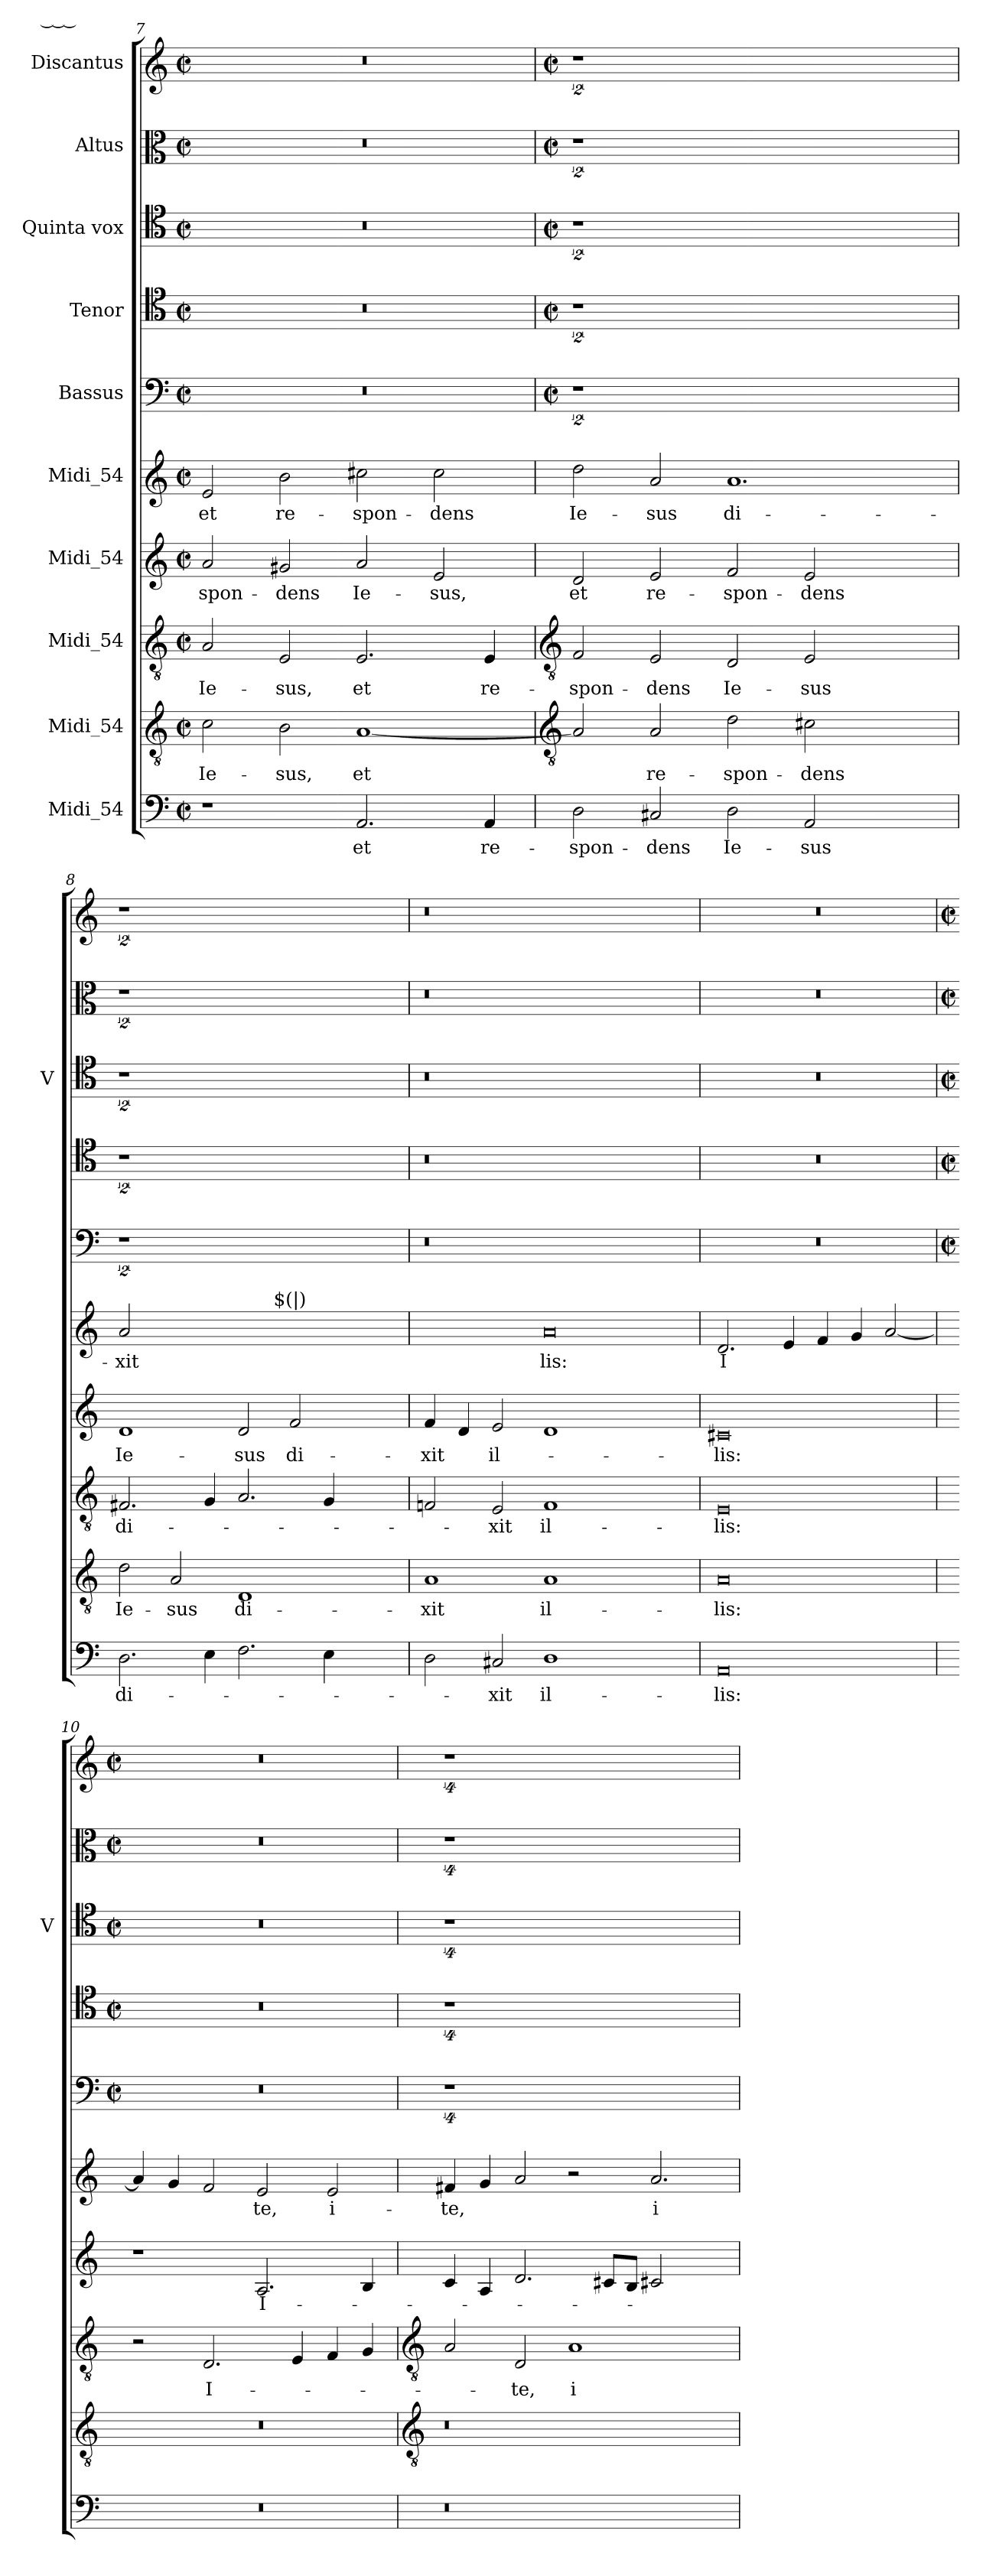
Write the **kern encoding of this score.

**kern	**text	**kern	**text	**kern	**text	**kern	**text	**kern	**text	**kern	**kern	**kern	**kern	**kern
*part10	*part10	*part9	*part9	*part8	*part8	*part7	*part7	*part6	*part6	*part5	*part4	*part3	*part2	*part1
*staff10	*staff10	*staff9	*staff9	*staff8	*staff8	*staff7	*staff7	*staff6	*staff6	*staff5	*staff4	*staff3	*staff2	*staff1
*I"Midi_54	*	*I"Midi_54	*	*I"Midi_54	*	*I"Midi_54	*	*I"Midi_54	*	*I"Bassus	*I"Tenor	*I"Quinta vox	*I"Altus	*I"Discantus
*	*	*	*	*	*	*	*	*	*	*	*	*I'V	*	*
*clefF4	*	*clefGv2	*	*clefGv2	*	*clefG2	*	*clefG2	*	*clefF4	*clefC4	*clefC4	*clefC3	*clefG2
*k[]	*	*k[]	*	*k[]	*	*k[]	*	*k[]	*	*k[]	*k[]	*k[]	*k[]	*k[]
*C:	*	*C:	*	*C:	*	*C:	*	*C:	*	*C:	*C:	*C:	*C:	*C:
*M4/2	*	*M4/2	*	*M4/2	*	*M4/2	*	*M4/2	*	*M4/2	*M4/2	*M4/2	*M4/2	*M4/2
*met(c|)	*	*met(c|)	*	*met(c|)	*	*met(c|)	*	*met(c|)	*	*met(c|)	*met(c|)	*met(c|)	*met(c|)	*met(c|)
=7	=7	=7	=7	=7	=7	=7	=7	=7	=7	=7	=7	=7	=7	=7
!	!	!	!LO:LY:b	!	!LO:LY:b	!	!LO:LY:b	!	!LO:LY:b	!	!	!	!	!
1r	.	2c	Ie-	2A	Ie-	2a	-spon-	2e	et	0r	0r	0r	0r	0r
!	!	!	!LO:LY:b	!	!LO:LY:b	!	!LO:LY:b	!	!LO:LY:b	!	!	!	!	!
.	.	2B	-sus,	2E	-sus,	2g#X	-dens	2b	re-	.	.	.	.	.
!	!LO:LY:b	!	!LO:LY:b	!	!LO:LY:b	!	!LO:LY:b	!	!LO:LY:b	!	!	!	!	!
2.AA	et	[1A	et	2.E	et	2a	Ie-	2cc#X	-spon-	.	.	.	.	.
!	!	!	!	!	!	!	!LO:LY:b	!	!LO:LY:b	!	!	!	!	!
.	.	.	.	.	.	2e	-sus,	2cc#	-dens	.	.	.	.	.
!	!LO:LY:b	!	!	!	!LO:LY:b	!	!	!	!	!	!	!	!	!
4AA	re-	.	.	4E	re-	.	.	.	.	.	.	.	.	.
!!LO:LB:g=z
=8	=8	=8	=8	=8	=8	=8	=8	=8	=8	=8	=8	=8	=8	=8
*	*	*clefGv2	*	*clefGv2	*	*	*	*	*	*	*	*	*	*
*	*	*	*	*	*	*	*	*	*	*M4/2	*M4/2	*M4/2	*M4/2	*M4/2
*	*	*	*	*	*	*	*	*	*	*met(c|)	*met(c|)	*met(c|)	*met(c|)	*met(c|)
!	!LO:LY:b	!	!LO:LY:b	!	!LO:LY:b	!	!LO:LY:b	!	!LO:LY:b	!	!	!	!	!
2D	-spon-	2A]	____	2F	-spon-	2d	et	2dd	Ie-	2%5r	2%5r	2%5r	2%5r	2%5r
!	!LO:LY:b	!	!LO:LY:b	!	!LO:LY:b	!	!LO:LY:b	!	!LO:LY:b	!	!	!	!	!
2C#X	-dens	2A	re-	2E	-dens	2e	re-	2a	-sus	.	.	.	.	.
!	!LO:LY:b	!	!LO:LY:b	!	!LO:LY:b	!	!LO:LY:b	!	!LO:LY:b	!	!	!	!	!
2D	Ie-	2d	-spon-	2D	Ie-	2f	-spon-	1.a	di-	.	.	.	.	.
!	!LO:LY:b	!	!LO:LY:b	!	!LO:LY:b	!	!LO:LY:b	!	!	!	!	!	!	!
2AA	-sus	2c#X	-dens	2E	-sus	2e	-dens	.	.	.	.	.	.	.
2ryy	.	2ryy	.	2ryy	.	2ryy	.	.	.	.	.	.	.	.
=8	=8	=8	=8	=8	=8	=8	=8	=8	=8	=8	=8	=8	=8	=8
!	!LO:LY:b	!	!LO:LY:b	!	!LO:LY:b	!	!LO:LY:b	!	!LO:LY:b	!	!	!	!	!
2.D	di-	2d	Ie-	2.F#X	di-	1d	Ie-	2a	-xit	2%5r	2%5r	2%5r	2%5r	2%5r
!	!	!	!LO:LY:b	!	!	!	!	!	!LO:LY:b	!	!	!	!	!
.	.	2A	-sus	.	.	.	.	[1ayy	il-	.	.	.	.	.
4E	.	.	.	4G	.	.	.	.	.	.	.	.	.	.
!	!	!	!LO:LY:b	!	!	!	!LO:LY:b	!	!	!	!	!	!	!
2.F	.	1D	di-	2.A	.	2d	-sus	.	.	.	.	.	.	.
!	!	!	!	!	!	!	!	!LO:TX:a:cj:t=$(|)	!	!	!	!	!	!
!	!	!	!	!	!	!	!LO:LY:b	!	!	!	!	!	!	!
.	.	.	.	.	.	2f	di-	1ayy_	.	.	.	.	.	.
4E	.	.	.	4G	.	.	.	.	.	.	.	.	.	.
2ryy	.	2ryy	.	2ryy	.	2ryy	.	.	.	.	.	.	.	.
=8	=8	=8	=8	=8	=8	=8	=8	=8	=8	=8	=8	=8	=8	=8
!	!	!	!LO:LY:b	!	!	!	!LO:LY:b	!	!	!	!	!	!	!
2D	.	1A	-xit	2Fn	.	4f	-xit	1ayy]	.	0.r	0.r	0.r	0.r	0.r
.	.	.	.	.	.	4d	.	.	.	.	.	.	.	.
!	!LO:LY:b	!	!	!	!LO:LY:b	!	!LO:LY:b	!	!	!	!	!	!	!
2C#X	-xit	.	.	2E	-xit	2e	il-	.	.	.	.	.	.	.
!	!LO:LY:b	!	!LO:LY:b	!	!LO:LY:b	!	!	!	!LO:LY:b	!	!	!	!	!
1D	il-	1A	il-	1F	il-	1d	.	0a	-lis:	.	.	.	.	.
1ryy	.	1ryy	.	1ryy	.	1ryy	.	.	.	.	.	.	.	.
=9	=9	=9	=9	=9	=9	=9	=9	=9	=9	=9	=9	=9	=9	=9
!	!LO:LY:b	!	!LO:LY:b	!	!LO:LY:b	!	!LO:LY:b	!	!LO:LY:b	!	!	!	!	!
0AA	-lis:	0A	-lis:	0E	-lis:	0c#X	-lis:	2.d	I-	0r	0r	0r	0r	0r
.	.	.	.	.	.	.	.	4e	.	.	.	.	.	.
.	.	.	.	.	.	.	.	4f	.	.	.	.	.	.
.	.	.	.	.	.	.	.	4g	.	.	.	.	.	.
.	.	.	.	.	.	.	.	[2a	.	.	.	.	.	.
!!LO:LB:g=z
=10	=10	=10	=10	=10	=10	=10	=10	=10	=10	=10	=10	=10	=10	=10
*	*	*	*	*	*	*	*	*	*	*M4/2	*M4/2	*M4/2	*M4/2	*M4/2
*	*	*	*	*	*	*	*	*	*	*met(c|)	*met(c|)	*met(c|)	*met(c|)	*met(c|)
!	!	!	!	!	!	!	!	!	!LO:LY:b	!	!	!	!	!
0r	.	0r	.	2r	.	1r	.	4a]	--	0r	0r	0r	0r	0r
.	.	.	.	.	.	.	.	4g	.	.	.	.	.	.
!	!	!	!	!	!LO:LY:b	!	!	!	!	!	!	!	!	!
.	.	.	.	2.D	I-	.	.	2f	.	.	.	.	.	.
!	!	!	!	!	!	!	!LO:LY:b	!	!LO:LY:b	!	!	!	!	!
.	.	.	.	.	.	2.A	I-	2e	te,	.	.	.	.	.
.	.	.	.	4E	.	.	.	.	.	.	.	.	.	.
!	!	!	!	!	!	!	!	!	!LO:LY:b	!	!	!	!	!
.	.	.	.	4F	.	.	.	2e	i-	.	.	.	.	.
.	.	.	.	4G	.	4B	.	.	.	.	.	.	.	.
!!LO:LB:g=z
=11	=11	=11	=11	=11	=11	=11	=11	=11	=11	=11	=11	=11	=11	=11
*	*	*clefGv2	*	*clefGv2	*	*	*	*	*	*	*	*	*	*
!	!	!	!	!	!	!	!	!	!LO:LY:b	!	!	!	!	!
0r	.	0r	.	2A	.	4c	.	4f#X	-te,	4%9r	4%9r	4%9r	4%9r	4%9r
.	.	.	.	.	.	4A	.	4g	.	.	.	.	.	.
!	!	!	!	!	!LO:LY:b	!	!	!	!	!	!	!	!	!
.	.	.	.	2D	-te,	2.d	.	2a	.	.	.	.	.	.
!	!	!	!	!	!LO:LY:b	!	!	!	!	!	!	!	!	!
.	.	.	.	1A	i-	.	.	2r	.	.	.	.	.	.
.	.	.	.	.	.	8c#L	.	.	.	.	.	.	.	.
.	.	.	.	.	.	8BJ	.	.	.	.	.	.	.	.
!	!	!	!	!	!	!	!	!	!LO:LY:b	!	!	!	!	!
.	.	.	.	.	.	2c#X	.	2.a	i-	.	.	.	.	.
4ryy	.	4ryy	.	4ryy	.	4ryy	.	.	.	.	.	.	.	.
=	=	=	=	=	=	=	=	=	=	=	=	=	=	=
*-	*-	*-	*-	*-	*-	*-	*-	*-	*-	*-	*-	*-	*-	*-
